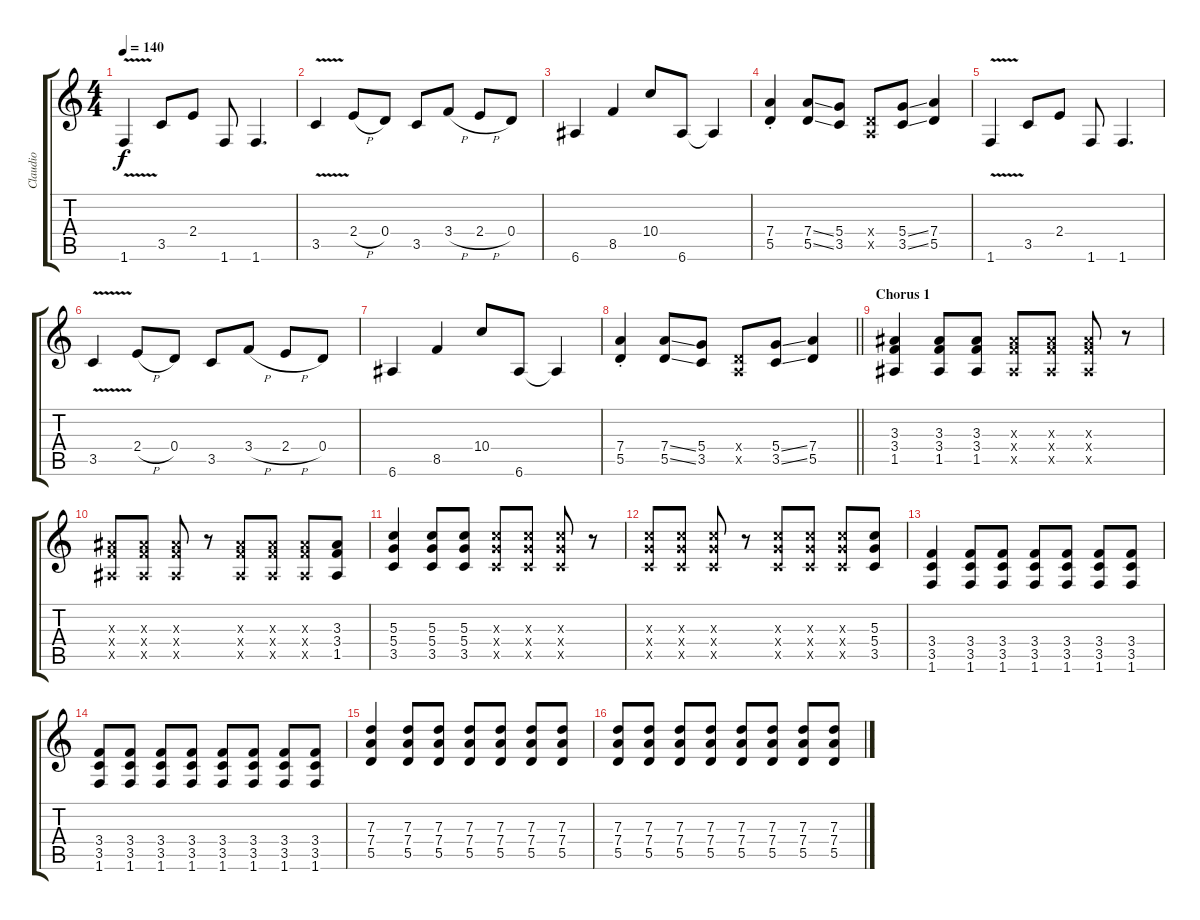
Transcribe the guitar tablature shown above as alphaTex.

\track ("Claudio" "Claudio") {instrument overdrivenguitar}
\staff {score tabs}
\tuning (E4 B3 G3 D3 A2 E2) {hide}
\ts (4 4)
\tempo 140
\clef g2
\ks c
1.6{v}.4{dy f} 3.5.8 2.4.8 1.6.8 1.6.4{d} |
3.5{v}.4 2.4{h}.8 0.4.8 3.5.8 3.4{h}.8 2.4{h}.8 0.4.8 |
6.6.4 8.5.4 10.4.8 6.6.8 6.6{t}.4 |
(7.4{st} 5.5{st}).4 (7.4{ss} 5.5{ss}).8 (5.4 3.5).8 (0.4{x} 0.5{x}).8 (5.4{ss} 3.5{ss}).8 (7.4 5.5).4 |
1.6{v}.4 3.5.8 2.4.8 1.6.8 1.6.4{d} |
3.5{v}.4 2.4{h}.8 0.4.8 3.5.8 3.4{h}.8 2.4{h}.8 0.4.8 |
6.6.4 8.5.4 10.4.8 6.6.8 6.6{t}.4 |
\barLineRight lightlight
(7.4{st} 5.5{st}).4 (7.4{ss} 5.5{ss}).8 (5.4 3.5).8 (0.4{x} 0.5{x}).8 (5.4{ss} 3.5{ss}).8 (7.4 5.5).4 |
\section ("" "Chorus 1")
(3.3 3.4 1.5).4 (3.3 3.4 1.5).8 (3.3 3.4 1.5).8 (3.3{x} 3.4{x} 1.5{x}).8 (3.3{x} 3.4{x} 1.5{x}).8 (3.3{x} 3.4{x} 1.5{x}).8 r.8 |
(3.3{x} 3.4{x} 1.5{x}).8 (3.3{x} 3.4{x} 1.5{x}).8 (3.3{x} 3.4{x} 1.5{x}).8 r.8 (3.3{x} 3.4{x} 1.5{x}).8 (3.3{x} 3.4{x} 1.5{x}).8 (3.3{x} 3.4{x} 1.5{x}).8 (3.3 3.4 1.5).8 |
(5.3 5.4 3.5).4 (5.3 5.4 3.5).8 (5.3 5.4 3.5).8 (5.3{x} 5.4{x} 3.5{x}).8 (5.3{x} 5.4{x} 3.5{x}).8 (5.3{x} 5.4{x} 3.5{x}).8 r.8 |
(5.3{x} 5.4{x} 3.5{x}).8 (5.3{x} 5.4{x} 3.5{x}).8 (5.3{x} 5.4{x} 3.5{x}).8 r.8 (5.3{x} 5.4{x} 3.5{x}).8 (5.3{x} 5.4{x} 3.5{x}).8 (5.3{x} 5.4{x} 3.5{x}).8 (5.3 5.4 3.5).8 |
(3.4 3.5 1.6).4 (3.4 3.5 1.6).8 (3.4 3.5 1.6).8 (3.4 3.5 1.6).8 (3.4 3.5 1.6).8 (3.4 3.5 1.6).8 (3.4 3.5 1.6).8 |
(3.4 3.5 1.6).8 (3.4 3.5 1.6).8 (3.4 3.5 1.6).8 (3.4 3.5 1.6).8 (3.4 3.5 1.6).8 (3.4 3.5 1.6).8 (3.4 3.5 1.6).8 (3.4 3.5 1.6).8 |
(7.3 7.4 5.5).4 (7.3 7.4 5.5).8 (7.3 7.4 5.5).8 (7.3 7.4 5.5).8 (7.3 7.4 5.5).8 (7.3 7.4 5.5).8 (7.3 7.4 5.5).8 |
(7.3 7.4 5.5).8 (7.3 7.4 5.5).8 (7.3 7.4 5.5).8 (7.3 7.4 5.5).8 (7.3 7.4 5.5).8 (7.3 7.4 5.5).8 (7.3 7.4 5.5).8 (7.3 7.4 5.5).8
